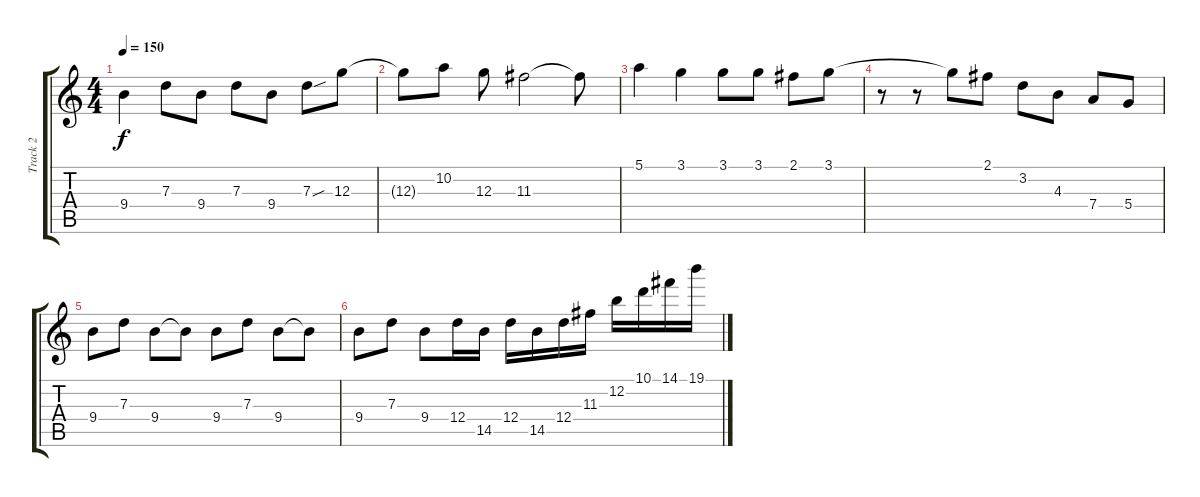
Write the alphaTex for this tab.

\track ("Track 2" "Track 2") {mute instrument overdrivenguitar}
\staff {score tabs}
\tuning (E4 B3 G3 D3 A2 E2) {hide}
\ts (4 4)
\tempo 150
\clef g2
\ks c
9.4.4{dy f} 7.3.8 9.4.8 7.3.8 9.4.8 7.3{sou}.8 12.3.8 |
12.3{t}.8 10.2.8 12.3.8 11.3.2 11.3{t}.8 |
5.1.4 3.1.4 3.1.8 3.1.8 2.1.8 3.1.8 |
r.8 r.8 3.1{t}.8 2.1.8 3.2.8 4.3.8 7.4.8 5.4.8 |
9.4.8 7.3.8 9.4.8 9.4{t}.8 9.4.8 7.3.8 9.4.8 9.4{t}.8 |
9.4.8 7.3.8 9.4.8 12.4.16 14.5.16 12.4.16 14.5.16 12.4.16 11.3.16 12.2.16 10.1.16 14.1.16 19.1.16
